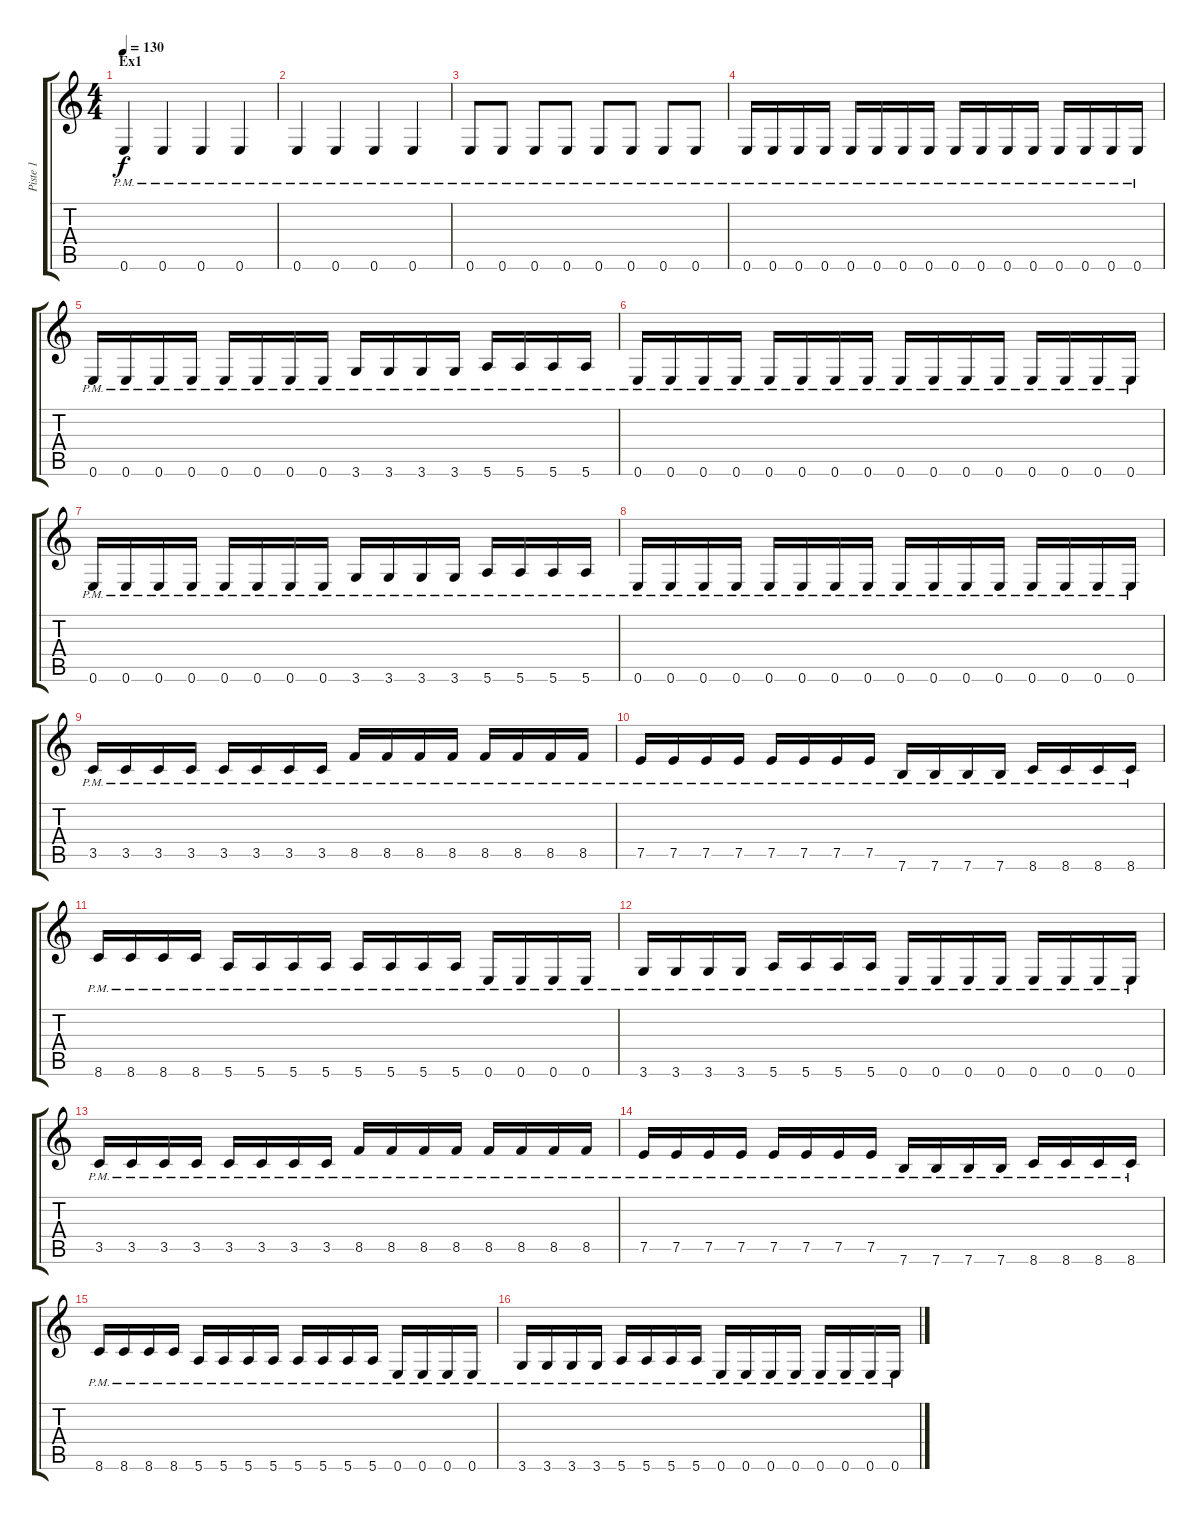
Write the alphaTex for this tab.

\track ("Piste 1" "Piste 1") {instrument distortionguitar}
\staff {score tabs}
\tuning (E4 B3 G3 D3 A2 E2) {hide}
\ts (4 4)
\section ("" "Ex1")
\tempo 130
\clef g2
\ks c
0.6{pm}.4{dy f instrument distortionguitar} 0.6{pm}.4 0.6{pm}.4 0.6{pm}.4 |
0.6{pm}.4 0.6{pm}.4 0.6{pm}.4 0.6{pm}.4 |
0.6{pm}.8 0.6{pm}.8 0.6{pm}.8 0.6{pm}.8 0.6{pm}.8 0.6{pm}.8 0.6{pm}.8 0.6{pm}.8 |
0.6{pm}.16 0.6{pm}.16 0.6{pm}.16 0.6{pm}.16 0.6{pm}.16 0.6{pm}.16 0.6{pm}.16 0.6{pm}.16 0.6{pm}.16 0.6{pm}.16 0.6{pm}.16 0.6{pm}.16 0.6{pm}.16 0.6{pm}.16 0.6{pm}.16 0.6{pm}.16 |
0.6{pm}.16 0.6{pm}.16 0.6{pm}.16 0.6{pm}.16 0.6{pm}.16 0.6{pm}.16 0.6{pm}.16 0.6{pm}.16 3.6{pm}.16 3.6{pm}.16 3.6{pm}.16 3.6{pm}.16 5.6{pm}.16 5.6{pm}.16 5.6{pm}.16 5.6{pm}.16 |
0.6{pm}.16 0.6{pm}.16 0.6{pm}.16 0.6{pm}.16 0.6{pm}.16 0.6{pm}.16 0.6{pm}.16 0.6{pm}.16 0.6{pm}.16 0.6{pm}.16 0.6{pm}.16 0.6{pm}.16 0.6{pm}.16 0.6{pm}.16 0.6{pm}.16 0.6{pm}.16 |
0.6{pm}.16 0.6{pm}.16 0.6{pm}.16 0.6{pm}.16 0.6{pm}.16 0.6{pm}.16 0.6{pm}.16 0.6{pm}.16 3.6{pm}.16 3.6{pm}.16 3.6{pm}.16 3.6{pm}.16 5.6{pm}.16 5.6{pm}.16 5.6{pm}.16 5.6{pm}.16 |
0.6{pm}.16 0.6{pm}.16 0.6{pm}.16 0.6{pm}.16 0.6{pm}.16 0.6{pm}.16 0.6{pm}.16 0.6{pm}.16 0.6{pm}.16 0.6{pm}.16 0.6{pm}.16 0.6{pm}.16 0.6{pm}.16 0.6{pm}.16 0.6{pm}.16 0.6{pm}.16 |
3.5{pm}.16 3.5{pm}.16 3.5{pm}.16 3.5{pm}.16 3.5{pm}.16 3.5{pm}.16 3.5{pm}.16 3.5{pm}.16 8.5{pm}.16 8.5{pm}.16 8.5{pm}.16 8.5{pm}.16 8.5{pm}.16 8.5{pm}.16 8.5{pm}.16 8.5{pm}.16 |
7.5{pm}.16 7.5{pm}.16 7.5{pm}.16 7.5{pm}.16 7.5{pm}.16 7.5{pm}.16 7.5{pm}.16 7.5{pm}.16 7.6{pm}.16 7.6{pm}.16 7.6{pm}.16 7.6{pm}.16 8.6{pm}.16 8.6{pm}.16 8.6{pm}.16 8.6{pm}.16 |
8.6{pm}.16 8.6{pm}.16 8.6{pm}.16 8.6{pm}.16 5.6{pm}.16 5.6{pm}.16 5.6{pm}.16 5.6{pm}.16 5.6{pm}.16 5.6{pm}.16 5.6{pm}.16 5.6{pm}.16 0.6{pm}.16 0.6{pm}.16 0.6{pm}.16 0.6{pm}.16 |
3.6{pm}.16 3.6{pm}.16 3.6{pm}.16 3.6{pm}.16 5.6{pm}.16 5.6{pm}.16 5.6{pm}.16 5.6{pm}.16 0.6{pm}.16 0.6{pm}.16 0.6{pm}.16 0.6{pm}.16 0.6{pm}.16 0.6{pm}.16 0.6{pm}.16 0.6{pm}.16 |
3.5{pm}.16 3.5{pm}.16 3.5{pm}.16 3.5{pm}.16 3.5{pm}.16 3.5{pm}.16 3.5{pm}.16 3.5{pm}.16 8.5{pm}.16 8.5{pm}.16 8.5{pm}.16 8.5{pm}.16 8.5{pm}.16 8.5{pm}.16 8.5{pm}.16 8.5{pm}.16 |
7.5{pm}.16 7.5{pm}.16 7.5{pm}.16 7.5{pm}.16 7.5{pm}.16 7.5{pm}.16 7.5{pm}.16 7.5{pm}.16 7.6{pm}.16 7.6{pm}.16 7.6{pm}.16 7.6{pm}.16 8.6{pm}.16 8.6{pm}.16 8.6{pm}.16 8.6{pm}.16 |
8.6{pm}.16 8.6{pm}.16 8.6{pm}.16 8.6{pm}.16 5.6{pm}.16 5.6{pm}.16 5.6{pm}.16 5.6{pm}.16 5.6{pm}.16 5.6{pm}.16 5.6{pm}.16 5.6{pm}.16 0.6{pm}.16 0.6{pm}.16 0.6{pm}.16 0.6{pm}.16 |
3.6{pm}.16 3.6{pm}.16 3.6{pm}.16 3.6{pm}.16 5.6{pm}.16 5.6{pm}.16 5.6{pm}.16 5.6{pm}.16 0.6{pm}.16 0.6{pm}.16 0.6{pm}.16 0.6{pm}.16 0.6{pm}.16 0.6{pm}.16 0.6{pm}.16 0.6{pm}.16
